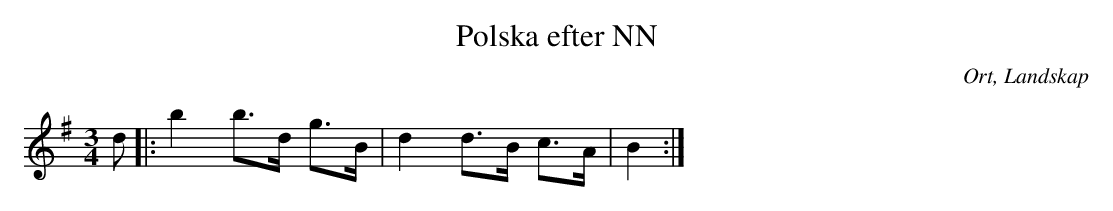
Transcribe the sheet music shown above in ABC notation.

X:1
T:Polska efter NN
O:Ort, Landskap
M:3/4
L:1/8
K:G
d|:b2 b>d g>B|d2 d>B c>A|B2  :|
